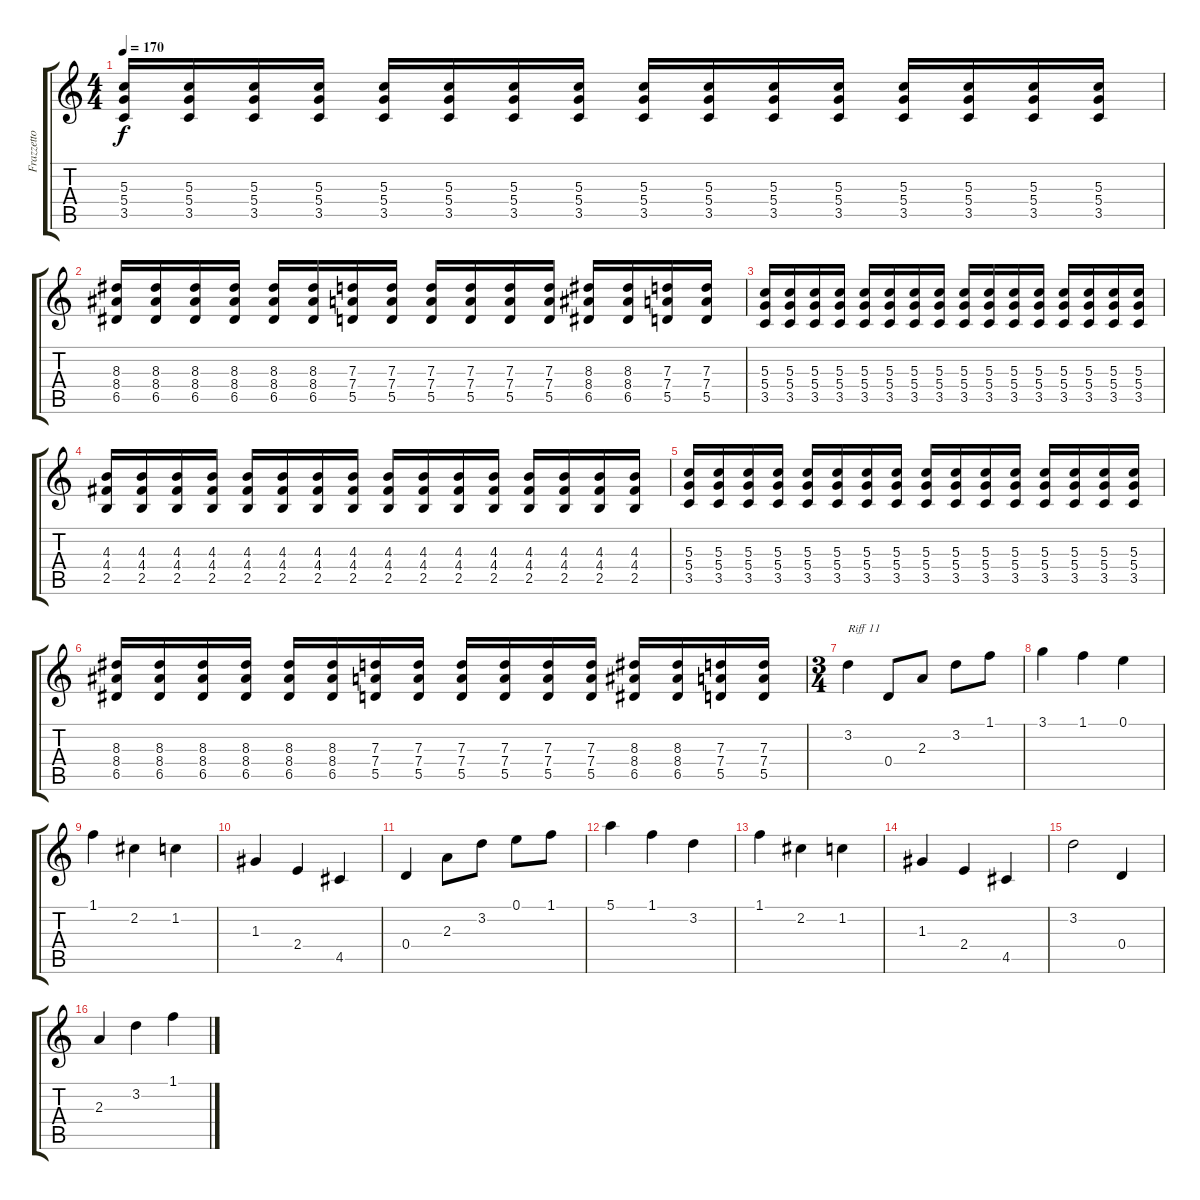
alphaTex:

\track ("Frazzetto" "Frazzetto") {instrument distortionguitar}
\staff {score tabs}
\tuning (E4 B3 G3 D3 A2 E2) {hide}
\ts (4 4)
\tempo 170
\clef g2
\ks c
(5.3 5.4 3.5).16{dy f} (5.3 5.4 3.5).16 (5.3 5.4 3.5).16 (5.3 5.4 3.5).16 (5.3 5.4 3.5).16 (5.3 5.4 3.5).16 (5.3 5.4 3.5).16 (5.3 5.4 3.5).16 (5.3 5.4 3.5).16 (5.3 5.4 3.5).16 (5.3 5.4 3.5).16 (5.3 5.4 3.5).16 (5.3 5.4 3.5).16 (5.3 5.4 3.5).16 (5.3 5.4 3.5).16 (5.3 5.4 3.5).16 |
(8.3 8.4 6.5).16 (8.3 8.4 6.5).16 (8.3 8.4 6.5).16 (8.3 8.4 6.5).16 (8.3 8.4 6.5).16 (8.3 8.4 6.5).16 (7.3 7.4 5.5).16 (7.3 7.4 5.5).16 (7.3 7.4 5.5).16 (7.3 7.4 5.5).16 (7.3 7.4 5.5).16 (7.3 7.4 5.5).16 (8.3 8.4 6.5).16 (8.3 8.4 6.5).16 (7.3 7.4 5.5).16 (7.3 7.4 5.5).16 |
(5.3 5.4 3.5).16 (5.3 5.4 3.5).16 (5.3 5.4 3.5).16 (5.3 5.4 3.5).16 (5.3 5.4 3.5).16 (5.3 5.4 3.5).16 (5.3 5.4 3.5).16 (5.3 5.4 3.5).16 (5.3 5.4 3.5).16 (5.3 5.4 3.5).16 (5.3 5.4 3.5).16 (5.3 5.4 3.5).16 (5.3 5.4 3.5).16 (5.3 5.4 3.5).16 (5.3 5.4 3.5).16 (5.3 5.4 3.5).16 |
(4.3 4.4 2.5).16 (4.3 4.4 2.5).16 (4.3 4.4 2.5).16 (4.3 4.4 2.5).16 (4.3 4.4 2.5).16 (4.3 4.4 2.5).16 (4.3 4.4 2.5).16 (4.3 4.4 2.5).16 (4.3 4.4 2.5).16 (4.3 4.4 2.5).16 (4.3 4.4 2.5).16 (4.3 4.4 2.5).16 (4.3 4.4 2.5).16 (4.3 4.4 2.5).16 (4.3 4.4 2.5).16 (4.3 4.4 2.5).16 |
(5.3 5.4 3.5).16 (5.3 5.4 3.5).16 (5.3 5.4 3.5).16 (5.3 5.4 3.5).16 (5.3 5.4 3.5).16 (5.3 5.4 3.5).16 (5.3 5.4 3.5).16 (5.3 5.4 3.5).16 (5.3 5.4 3.5).16 (5.3 5.4 3.5).16 (5.3 5.4 3.5).16 (5.3 5.4 3.5).16 (5.3 5.4 3.5).16 (5.3 5.4 3.5).16 (5.3 5.4 3.5).16 (5.3 5.4 3.5).16 |
(8.3 8.4 6.5).16 (8.3 8.4 6.5).16 (8.3 8.4 6.5).16 (8.3 8.4 6.5).16 (8.3 8.4 6.5).16 (8.3 8.4 6.5).16 (7.3 7.4 5.5).16 (7.3 7.4 5.5).16 (7.3 7.4 5.5).16 (7.3 7.4 5.5).16 (7.3 7.4 5.5).16 (7.3 7.4 5.5).16 (8.3 8.4 6.5).16 (8.3 8.4 6.5).16 (7.3 7.4 5.5).16 (7.3 7.4 5.5).16 |
\ts (3 4)
3.2.4{txt "Riff 11"} 0.4.8 2.3.8 3.2.8 1.1.8 |
3.1.4 1.1.4 0.1.4 |
1.1.4 2.2.4 1.2.4 |
1.3.4 2.4.4 4.5.4 |
0.4.4 2.3.8 3.2.8 0.1.8 1.1.8 |
5.1.4 1.1.4 3.2.4 |
1.1.4 2.2.4 1.2.4 |
1.3.4 2.4.4 4.5.4 |
3.2.2 0.4.4 |
2.3.4 3.2.4 1.1.4
